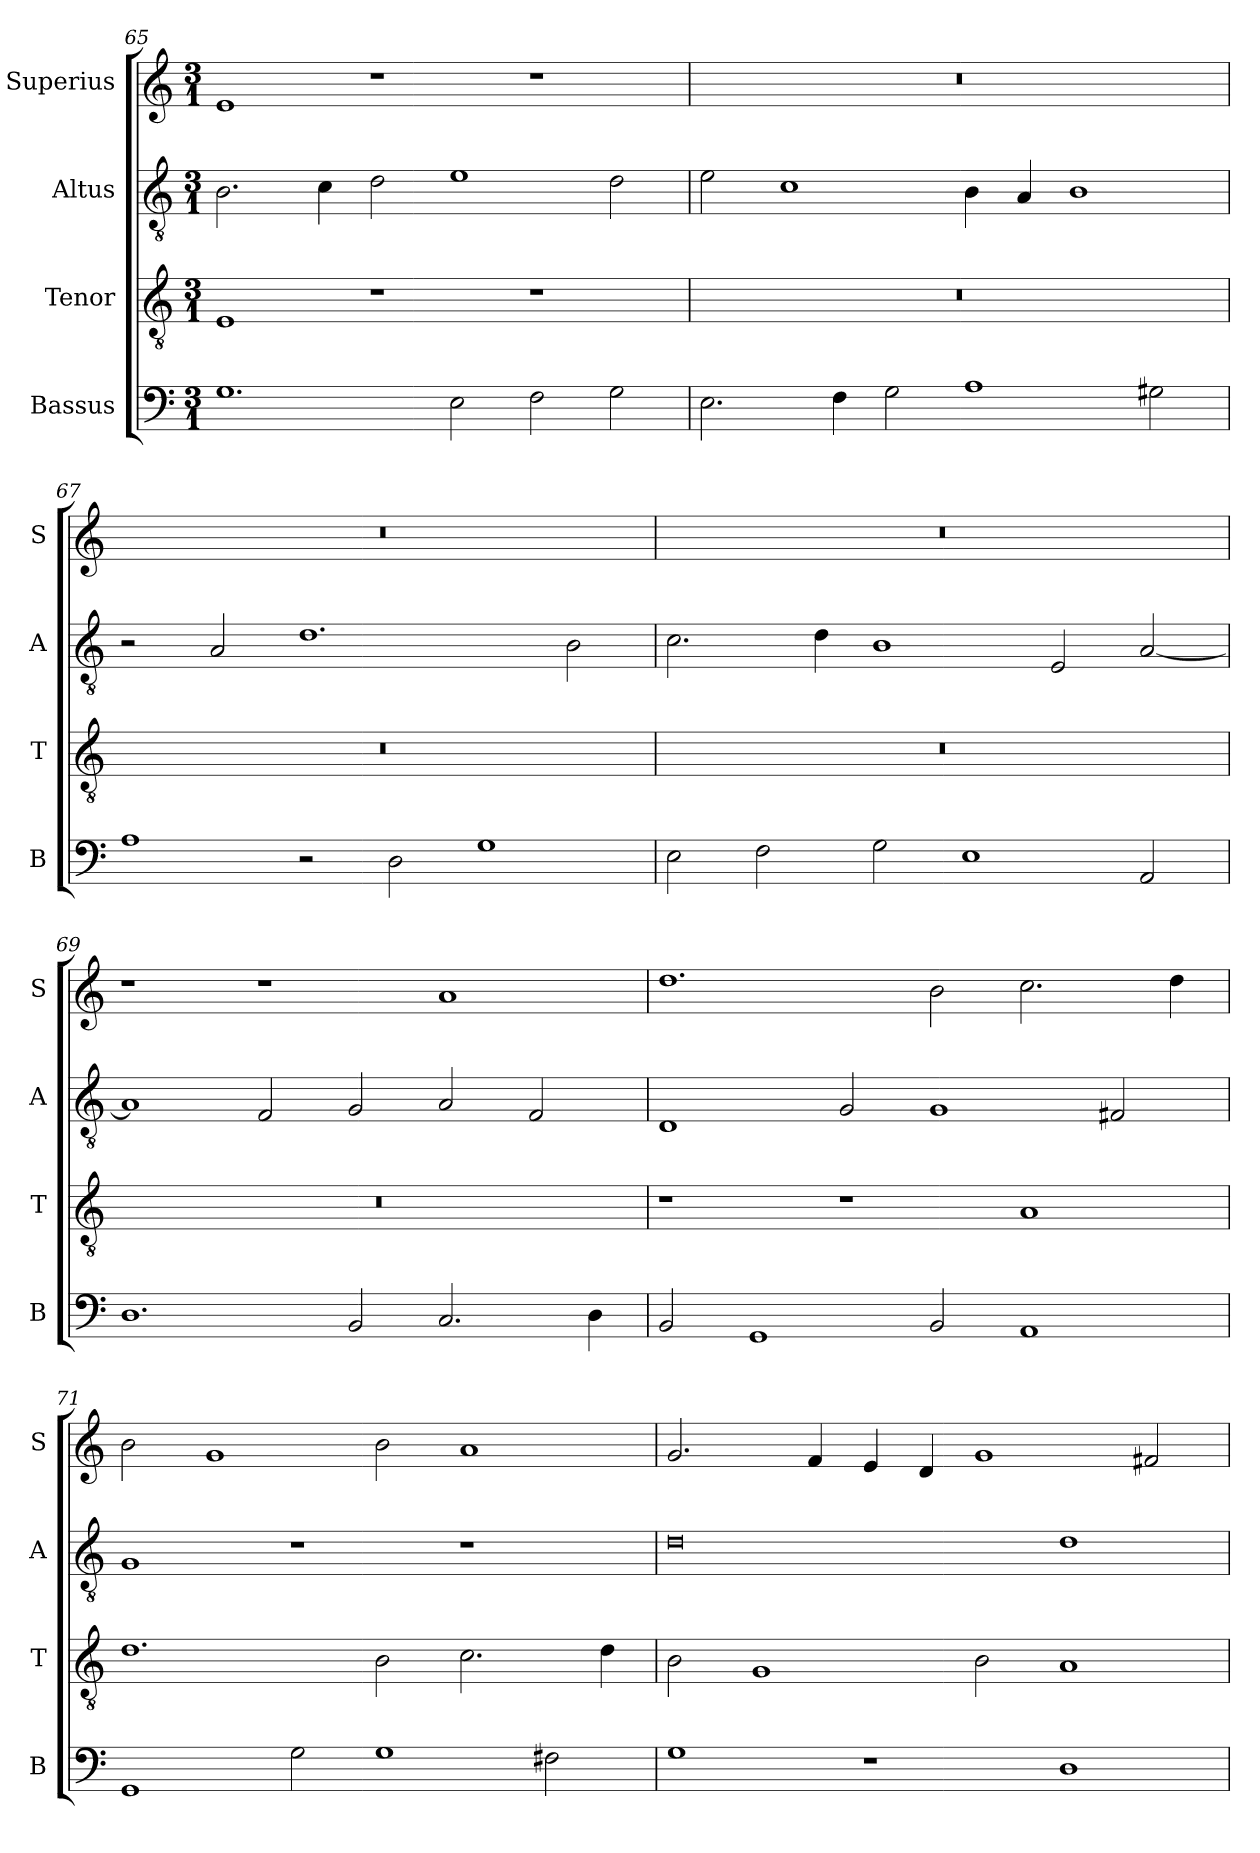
**kern	**kern	**kern	**kern
*part4	*part3	*part2	*part1
*staff4	*staff3	*staff2	*staff1
*I"Bassus	*I"Tenor	*I"Altus	*I"Superius
*I'B	*I'T	*I'A	*I'S
*clefF4	*clefGv2	*clefGv2	*clefG2
*k[]	*k[]	*k[]	*k[]
*M3/1	*M3/1	*M3/1	*M3/1
=65	=65	=65	=65
1.G	1E	2.B\	1e
.	.	4c\	.
.	1r	2d\	1r
2E\	.	1e	.
2F\	1r	.	1r
2G\	.	2d\	.
=66	=66	=66	=66
2.E\	0.r	2e\	0.r
.	.	1c	.
4F\	.	.	.
2G\	.	.	.
1A	.	4B\	.
.	.	4A/	.
.	.	1B	.
2G#X\	.	.	.
=67	=67	=67	=67
1A	0.r	2r	0.r
.	.	2A/	.
2r	.	1.d	.
2D\	.	.	.
1G	.	.	.
.	.	2B\	.
=68	=68	=68	=68
2E\	0.r	2.c\	0.r
2F\	.	.	.
.	.	4d\	.
2G\	.	1B	.
1E	.	.	.
.	.	2E/	.
2AA/	.	[2A/	.
=69	=69	=69	=69
1.D	0.r	1A]	1r
.	.	2F/	1r
2BB/	.	2G/	.
2.C/	.	2A/	1a
.	.	2F/	.
4D\	.	.	.
=70	=70	=70	=70
2BB/	1r	1D	1.dd
1GG	.	.	.
.	1r	2G/	.
2BB/	.	1G	2b\
1AA	1A	.	2.cc\
.	.	2F#X/	.
.	.	.	4dd\
=71	=71	=71	=71
1GG	1.d	1G	2b\
.	.	.	1g
2G\	.	1r	.
1G	2B\	.	2b\
.	2.c\	1r	1a
2F#X\	.	.	.
.	4d\	.	.
=72	=72	=72	=72
1G	2B\	0d	2.g/
.	1G	.	.
.	.	.	4f/
1r	.	.	4e/
.	.	.	4d/
.	2B\	.	1g
1D	1A	1d	.
.	.	.	2f#X/
=	=	=	=
*-	*-	*-	*-
